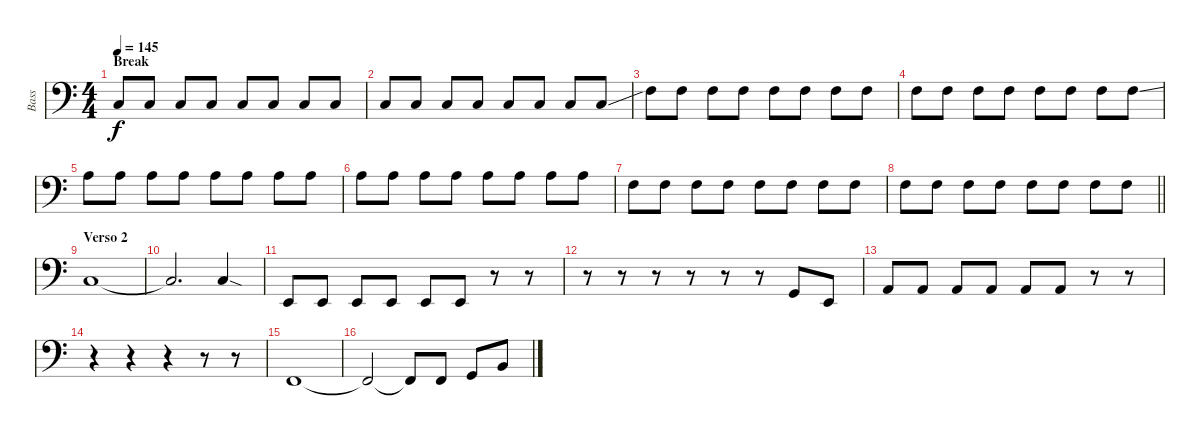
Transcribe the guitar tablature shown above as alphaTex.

\track ("Bass" "Bass") {instrument electricbassfinger}
\staff {score}
\tuning (G2 D2 A1 E1) {hide}
\ts (4 4)
\section ("" "Break")
\tempo 145
\clef f4
\ks c
3.3.8{dy f} 3.3.8 3.3.8 3.3.8 3.3.8 3.3.8 3.3.8 3.3.8 |
3.3.8 3.3.8 3.3.8 3.3.8 3.3.8 3.3.8 3.3.8 3.3{ss}.8 |
8.3.8 3.2.8 3.2.8 3.2.8 3.2.8 3.2.8 3.2.8 3.2.8 |
3.2.8 3.2.8 3.2.8 3.2.8 3.2.8 3.2.8 3.2.8 3.2{ss}.8 |
7.2.8 2.1.8 2.1.8 2.1.8 2.1.8 2.1.8 2.1.8 2.1.8 |
2.1.8 2.1.8 2.1.8 2.1.8 2.1.8 2.1.8 2.1.8 2.1.8 |
3.2.8 3.2.8 3.2.8 3.2.8 3.2.8 3.2.8 3.2.8 3.2.8 |
\barLineRight lightlight
3.2.8 3.2.8 3.2.8 3.2.8 3.2.8 3.2.8 3.2.8 3.2.8 |
\section ("" "Verso 2")
3.3.1 |
3.3{t}.2{d} 8.4{sod}.4 |
0.4.8 0.4.8 0.4.8 0.4.8 0.4.8 0.4.8 r.8 r.8 |
r.8 r.8 r.8 r.8 r.8 r.8 3.4.8 0.4.8 |
5.4.8 5.4.8 5.4.8 5.4.8 5.4.8 5.4.8 r.8 r.8 |
r.4 r.4 r.4 r.8 r.8 |
1.4.1 |
1.4{t}.2 1.4{t}.8 1.4.8 3.4.8 7.4.8
